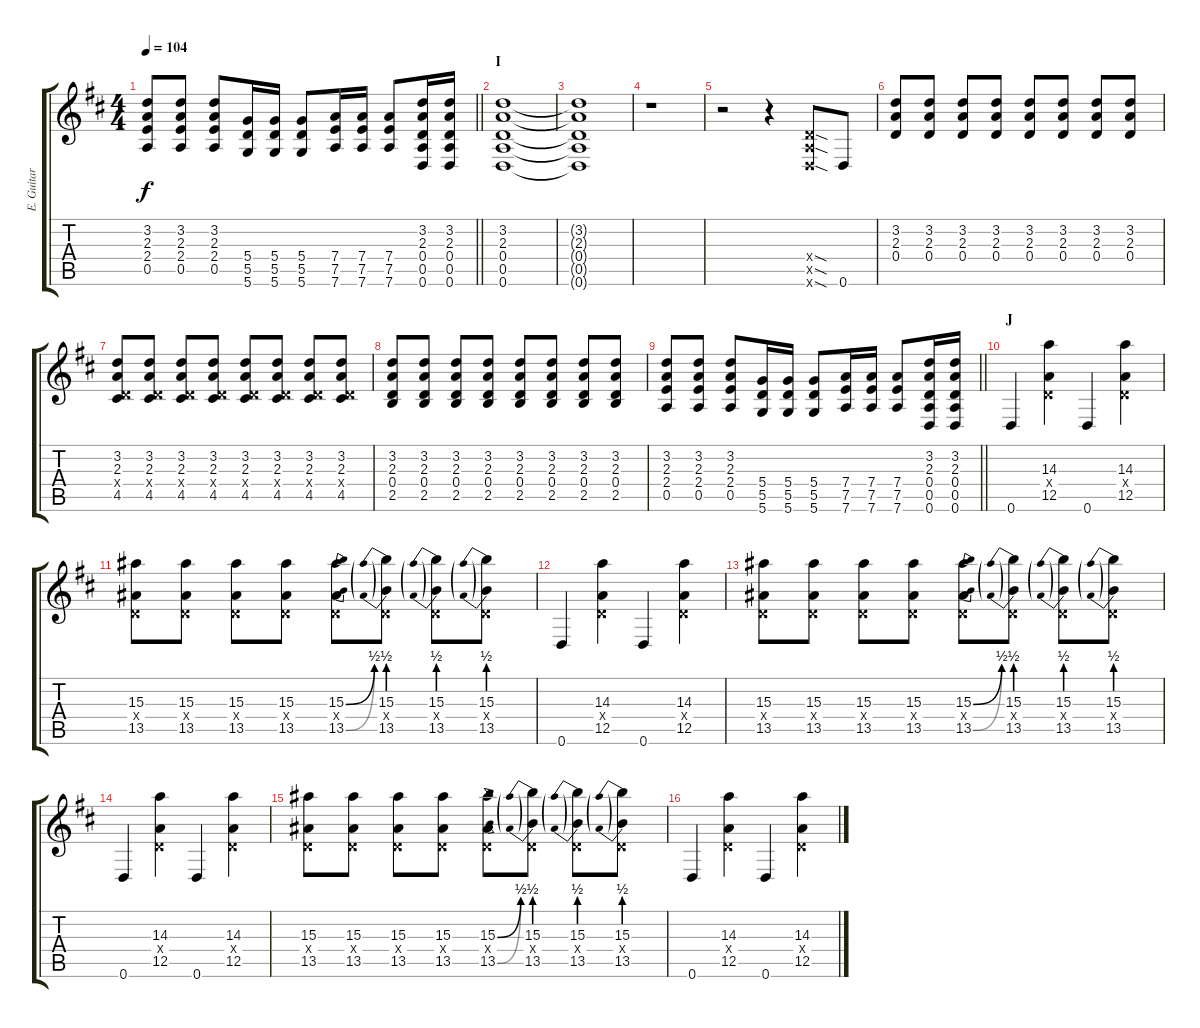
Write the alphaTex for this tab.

\track ("E. Guitar I" "E. Guitar ") {instrument overdrivenguitar}
\staff {score tabs}
\tuning (E4 B3 G3 D3 A2 D2) {hide}
\ts (4 4)
\tempo 104
\clef g2
\barLineRight lightlight
\ks d
(3.2 2.3 2.4 0.5).8{dy f} (3.2 2.3 2.4 0.5).8 (3.2 2.3 2.4 0.5).8 (5.4 5.5 5.6).16 (5.4 5.5 5.6).16 (5.4 5.5 5.6).8 (7.4 7.5 7.6).16 (7.4 7.5 7.6).16 (7.4 7.5 7.6).8 (3.2 2.3 0.4 0.5 0.6).16 (3.2 2.3 0.4 0.5 0.6).16 |
\section ("" "I")
(3.2 2.3 0.4 0.5 0.6).1 |
(3.2{t} 2.3{t} 0.4{t} 0.5{t} 0.6{t}).1{volume 0} |
r.1{volume 13} |
r.2 r.4 (0.4{sod x} 0.5{sod x} 0.6{sod x}).8 0.6.8 |
(3.2 2.3 0.4).8 (3.2 2.3 0.4).8 (3.2 2.3 0.4).8 (3.2 2.3 0.4).8 (3.2 2.3 0.4).8 (3.2 2.3 0.4).8 (3.2 2.3 0.4).8 (3.2 2.3 0.4).8 |
(3.2 2.3 0.4{x} 4.5).8 (3.2 2.3 0.4{x} 4.5).8 (3.2 2.3 0.4{x} 4.5).8 (3.2 2.3 0.4{x} 4.5).8 (3.2 2.3 0.4{x} 4.5).8 (3.2 2.3 0.4{x} 4.5).8 (3.2 2.3 0.4{x} 4.5).8 (3.2 2.3 0.4{x} 4.5).8 |
(3.2 2.3 0.4 2.5).8 (3.2 2.3 0.4 2.5).8 (3.2 2.3 0.4 2.5).8 (3.2 2.3 0.4 2.5).8 (3.2 2.3 0.4 2.5).8 (3.2 2.3 0.4 2.5).8 (3.2 2.3 0.4 2.5).8 (3.2 2.3 0.4 2.5).8 |
\barLineRight lightlight
(3.2 2.3 2.4 0.5).8 (3.2 2.3 2.4 0.5).8 (3.2 2.3 2.4 0.5).8 (5.4 5.5 5.6).16 (5.4 5.5 5.6).16 (5.4 5.5 5.6).8 (7.4 7.5 7.6).16 (7.4 7.5 7.6).16 (7.4 7.5 7.6).8 (3.2 2.3 0.4 0.5 0.6).16 (3.2 2.3 0.4 0.5 0.6).16 |
\section ("" "J")
0.6.4 (14.3 0.4{x} 12.5).4 0.6.4 (14.3 0.4{x} 12.5).4 |
(15.3 0.4{x} 13.5).8 (15.3 0.4{x} 13.5).8 (15.3 0.4{x} 13.5).8 (15.3 0.4{x} 13.5).8 (15.3{be (bend 0 0 60 2)} 0.4{x} 13.5{be (bend 0 0 60 2)}).8 (15.3{be (prebend 0 2 60 2)} 0.4{x} 13.5{be (prebend 0 2 60 2)}).8 (15.3{be (prebend 0 2 60 2)} 0.4{x} 13.5{be (prebend 0 2 60 2)}).8 (15.3{be (prebend 0 2 60 2)} 0.4{x} 13.5{be (prebend 0 2 60 2)}).8 |
0.6.4 (14.3 0.4{x} 12.5).4 0.6.4 (14.3 0.4{x} 12.5).4 |
(15.3 0.4{x} 13.5).8 (15.3 0.4{x} 13.5).8 (15.3 0.4{x} 13.5).8 (15.3 0.4{x} 13.5).8 (15.3{be (bend 0 0 60 2)} 0.4{x} 13.5{be (bend 0 0 60 2)}).8 (15.3{be (prebend 0 2 60 2)} 0.4{x} 13.5{be (prebend 0 2 60 2)}).8 (15.3{be (prebend 0 2 60 2)} 0.4{x} 13.5{be (prebend 0 2 60 2)}).8 (15.3{be (prebend 0 2 60 2)} 0.4{x} 13.5{be (prebend 0 2 60 2)}).8 |
0.6.4 (14.3 0.4{x} 12.5).4 0.6.4 (14.3 0.4{x} 12.5).4 |
(15.3 0.4{x} 13.5).8 (15.3 0.4{x} 13.5).8 (15.3 0.4{x} 13.5).8 (15.3 0.4{x} 13.5).8 (15.3{be (bend 0 0 60 2)} 0.4{x} 13.5{be (bend 0 0 60 2)}).8 (15.3{be (prebend 0 2 60 2)} 0.4{x} 13.5{be (prebend 0 2 60 2)}).8 (15.3{be (prebend 0 2 60 2)} 0.4{x} 13.5{be (prebend 0 2 60 2)}).8 (15.3{be (prebend 0 2 60 2)} 0.4{x} 13.5{be (prebend 0 2 60 2)}).8 |
0.6.4 (14.3 0.4{x} 12.5).4 0.6.4 (14.3 0.4{x} 12.5).4
